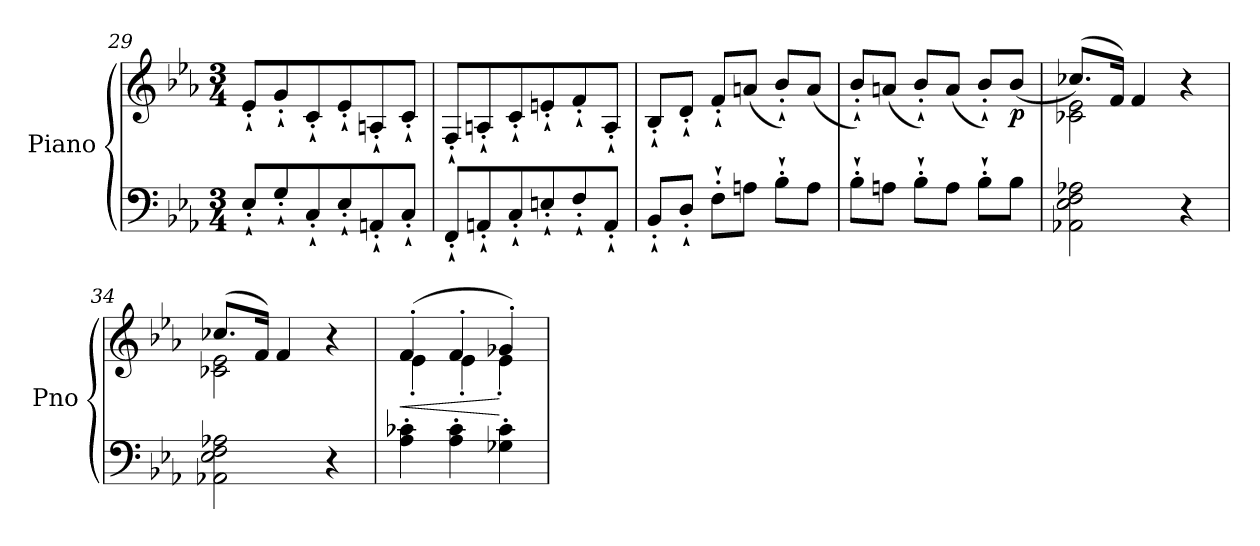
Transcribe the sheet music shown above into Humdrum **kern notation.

**kern	**kern	**dynam
*part1	*part1	*part1
*staff2	*staff1	*staff1/2
*I"Piano	*	*
*I'Pno	*	*
*clefF4	*clefG2	*
*k[b-e-a-]	*k[b-e-a-]	*
*M3/4	*M3/4	*
=29	=29	=29
8E-'`/L	8e-'`/L	.
8G'`/	8g'`/	.
8C'`/	8c'`/	.
8E-'`/	8e-'`/	.
8AAn'`/	8An'`/	.
8C'`/J	8c'`/J	.
=30	=30	=30
8FF'`/L	8F'`/L	.
8AAn'`/	8An'`/	.
8C'`/	8c'`/	.
8En'`/	8en'`/	.
8F'`/	8f'`/	.
8AA'`/J	8A'`/J	.
=31	=31	=31
8BB-'`/L	8B-'`/L	.
8D'`/J	8d'`/J	.
8F'`\L	8f'`/L	.
8An\J	(8an/J	.
!	!	!LO:DY:b
8B-'`\L	8b-'`/L)	other-dynamics
8A\J	(8a/J	.
!!LO:LB:g=z
=32	=32	=32
8B-'`\L	8b-'`/L)	.
8An\J	(8an/J	.
8B-'`\L	8b-'`/L)	.
8A\J	(8a/J	.
8B-'`\L	8b-'`/L)	.
!	!	!LO:DY:b
8B-\J	(8b-/J	p
!!LO:LB:g=z
=33	=33	=33
*	*^	*
2AA-X\ 2E-\ 2F\ 2A-X\	(8.cc-X/L)	2c-X\ 2e-\	.
.	16f/Jk)	.	.
.	4f/	.	.
4r	4r	4ryy	.
=34	=34	=34	=34
2AA-X\ 2E-\ 2F\ 2A-X\	(8.cc-X/L	2c-X\ 2e-\	.
.	16f/Jk)	.	.
.	4f/	.	.
4r	4r	4ryy	.
=35	=35	=35	=35
!	!	!	!LO:HP:b
4A-\' 4c-X\'	(4f'/	4e-'\	<
4A-\' 4c-\'	4f'/	4e-'\	.
4G-X\' 4c-\'	4g-X'/)	4e-'\	[
*	*v	*v	*
=	=	=
*-	*-	*-
